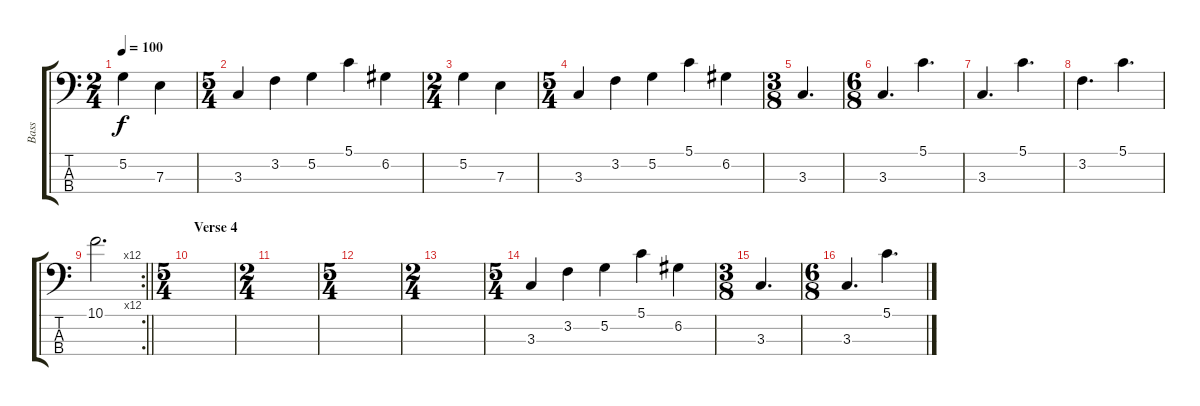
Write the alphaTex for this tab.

\track ("Bass" "Bass") {instrument electricbassfinger}
\staff {score tabs}
\tuning (G2 D2 A1 E1) {hide}
\ts (2 4)
\tempo 100
\clef f4
\ks c
5.2.4{dy f} 7.3.4 |
\ts (5 4)
3.3.4 3.2.4 5.2.4 5.1.4 6.2.4 |
\ts (2 4)
5.2.4 7.3.4 |
\ts (5 4)
3.3.4 3.2.4 5.2.4 5.1.4 6.2.4 |
\ts (3 8)
3.3.4{d} |
\ts (6 8)
3.3.4{d} 5.1.4{d} |
3.3.4{d} 5.1.4{d} |
3.2.4{d} 5.1.4{d} |
\rc 12
\barLineRight lightlight
10.1.2{d} |
\ts (5 4)
\section ("" "Verse 4")
|
\ts (2 4)
|
\ts (5 4)
|
\ts (2 4)
|
\ts (5 4)
3.3.4 3.2.4 5.2.4 5.1.4 6.2.4 |
\ts (3 8)
3.3.4{d} |
\ts (6 8)
3.3.4{d} 5.1.4{d}
